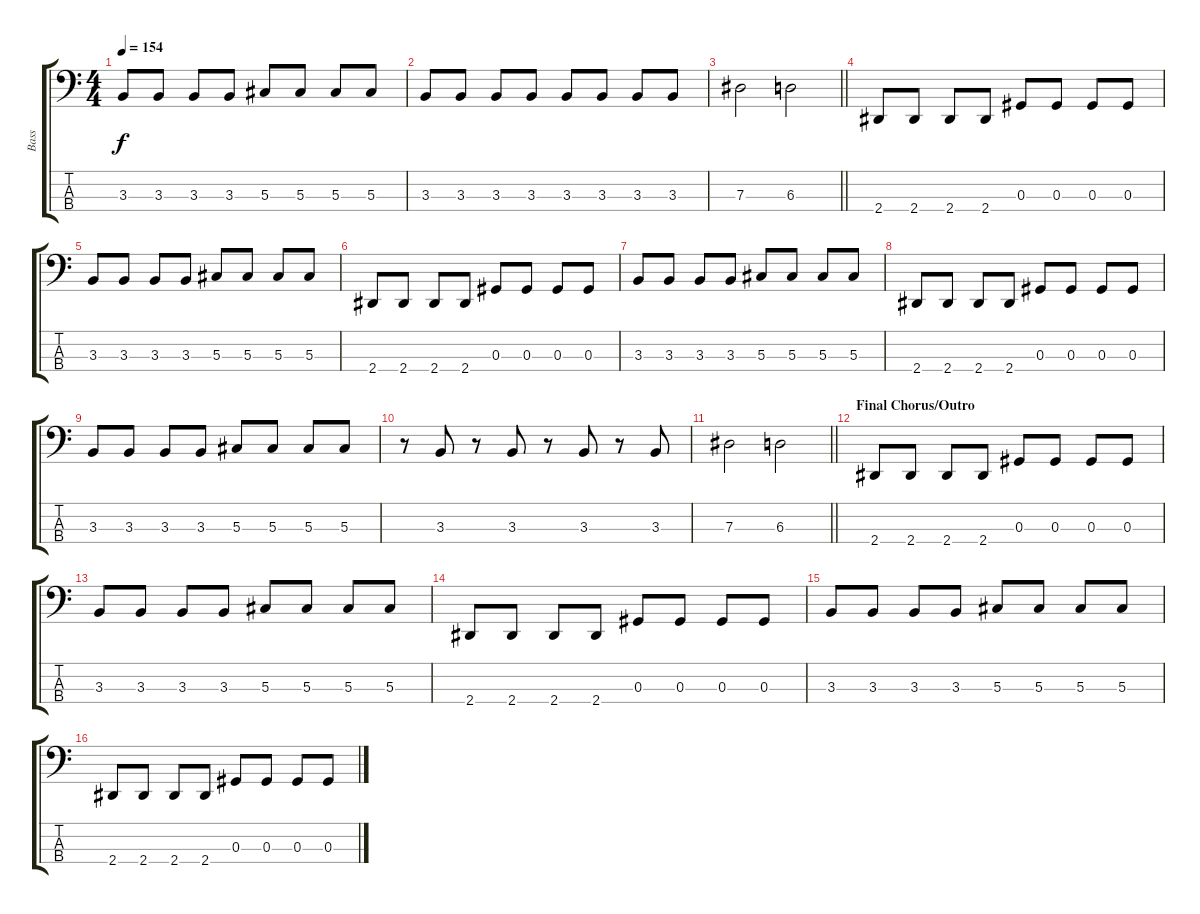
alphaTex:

\track ("Bass" "Bass") {instrument synthbass2}
\staff {score tabs}
\tuning (Gb2 Db2 Ab1 Db1) {hide}
\ts (4 4)
\tempo 154
\clef f4
\ks c
3.3.8{dy f} 3.3.8 3.3.8 3.3.8 5.3.8 5.3.8 5.3.8 5.3.8 |
3.3.8 3.3.8 3.3.8 3.3.8 3.3.8 3.3.8 3.3.8 3.3.8 |
\barLineRight lightlight
7.3.2 6.3.2 |
2.4.8 2.4.8 2.4.8 2.4.8 0.3.8 0.3.8 0.3.8 0.3.8 |
3.3.8 3.3.8 3.3.8 3.3.8 5.3.8 5.3.8 5.3.8 5.3.8 |
2.4.8 2.4.8 2.4.8 2.4.8 0.3.8 0.3.8 0.3.8 0.3.8 |
3.3.8 3.3.8 3.3.8 3.3.8 5.3.8 5.3.8 5.3.8 5.3.8 |
2.4.8 2.4.8 2.4.8 2.4.8 0.3.8 0.3.8 0.3.8 0.3.8 |
3.3.8 3.3.8 3.3.8 3.3.8 5.3.8 5.3.8 5.3.8 5.3.8 |
r.8 3.3.8 r.8 3.3.8 r.8 3.3.8 r.8 3.3.8 |
\barLineRight lightlight
7.3.2 6.3.2 |
\section ("" "Final Chorus/Outro")
2.4.8 2.4.8 2.4.8 2.4.8 0.3.8 0.3.8 0.3.8 0.3.8 |
3.3.8 3.3.8 3.3.8 3.3.8 5.3.8 5.3.8 5.3.8 5.3.8 |
2.4.8 2.4.8 2.4.8 2.4.8 0.3.8 0.3.8 0.3.8 0.3.8 |
3.3.8 3.3.8 3.3.8 3.3.8 5.3.8 5.3.8 5.3.8 5.3.8 |
2.4.8 2.4.8 2.4.8 2.4.8 0.3.8 0.3.8 0.3.8 0.3.8
